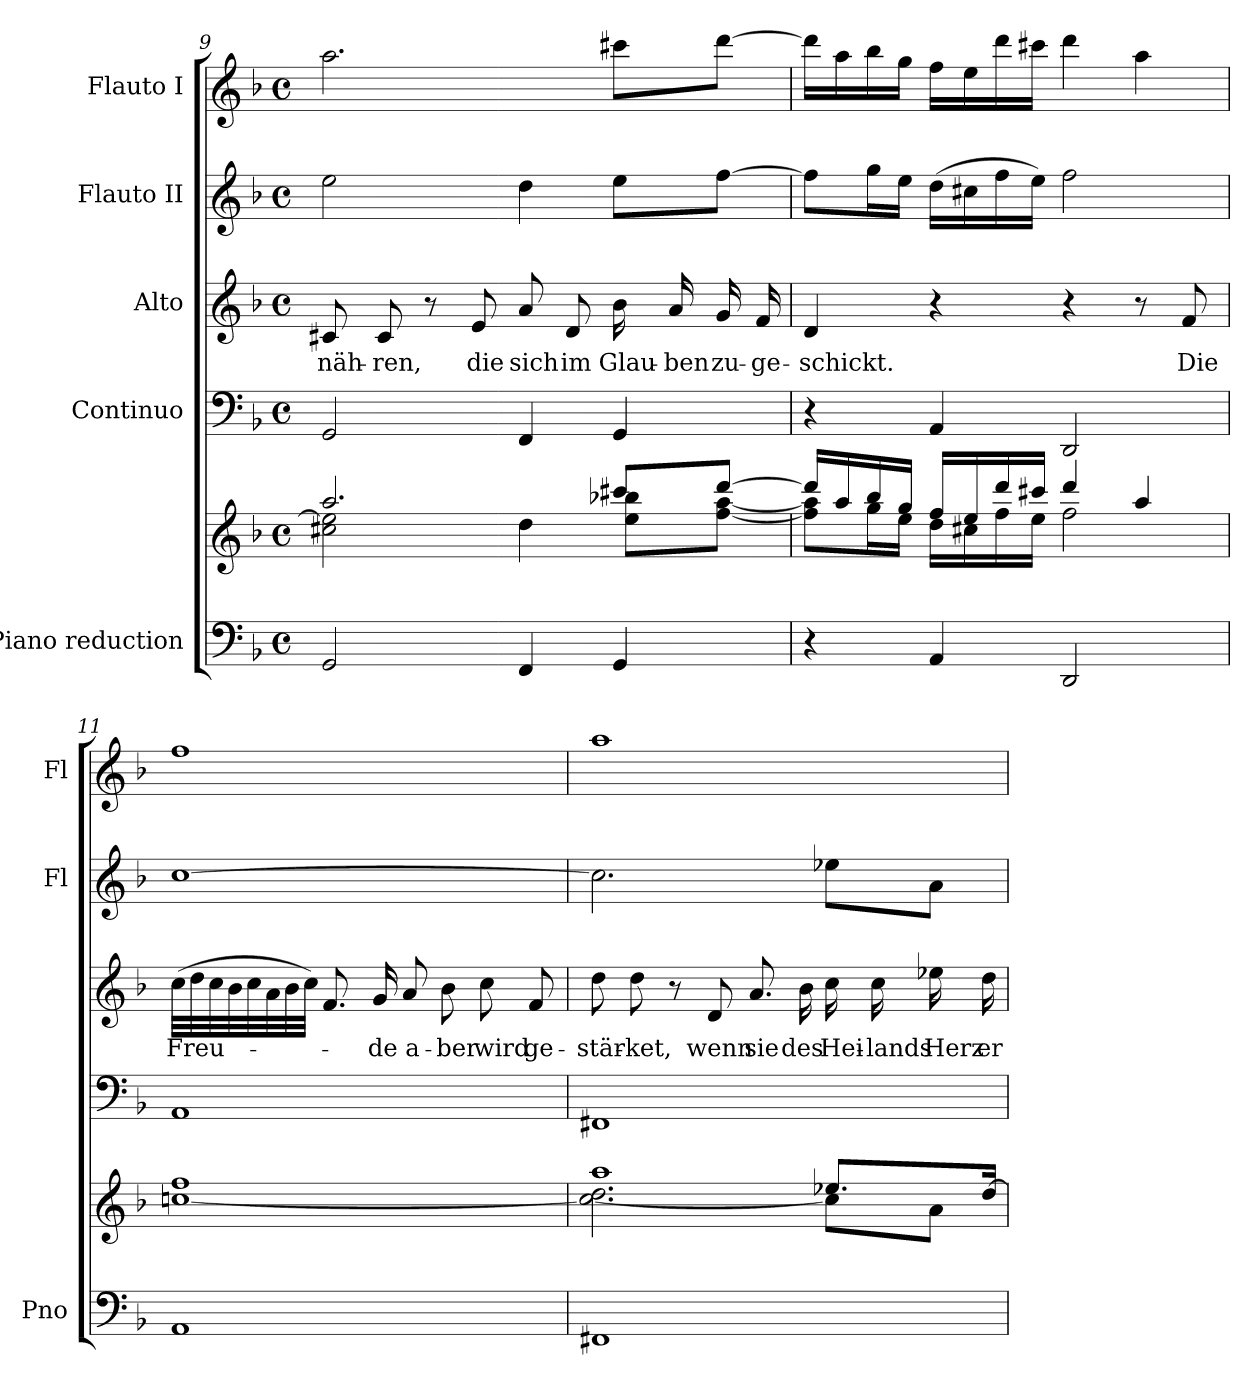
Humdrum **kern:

**kern	**kern	**kern	**kern	**text	**kern	**kern
*part5	*part5	*part4	*part3	*part3	*part2	*part1
*staff6	*staff5	*staff4	*staff3	*staff3	*staff2	*staff1
*I"Piano reduction	*	*I"Continuo	*I"Alto	*	*I"Flauto II	*I"Flauto I
*I'Pno	*	*	*	*	*I'Fl	*I'Fl
*clefF4	*clefG2	*clefF4	*clefG2	*	*clefG2	*clefG2
*k[b-]	*k[b-]	*k[b-]	*k[b-]	*	*k[b-]	*k[b-]
*M4/4	*M4/4	*M4/4	*M4/4	*	*M4/4	*M4/4
*met(c)	*met(c)	*met(c)	*met(c)	*	*met(c)	*met(c)
=9	=9	=9	=9	=9	=9	=9
*	*^	*	*	*	*	*
!	!	!	!	!	!LO:LY:b	!	!
2GG/	2.aa/	2cc#X\ 2ee\]	2GG/	8c#X/	näh-	2ee\	2.aa\
!	!	!	!	!	!LO:LY:b	!	!
.	.	.	.	8c#/	-ren,	.	.
.	.	.	.	8r	.	.	.
!	!	!	!	!	!LO:LY:b	!	!
.	.	.	.	8e/	die	.	.
!	!	!	!	!	!LO:LY:b	!	!
4FF/	.	4dd\	4FF/	8a/	sich	4dd\	.
!	!	!	!	!	!LO:LY:b	!	!
.	.	.	.	8d/	im	.	.
!	!	!	!	!	!LO:LY:b	!	!
4GG/	8ccc#X/L	8ee\ 8bb-X\L	4GG/	16b-\	Glau-	8ee\L	8ccc#X\L
!	!	!	!	!	!LO:LY:b	!	!
.	.	.	.	16a/	-ben	.	.
!	!	!	!	!	!LO:LY:b	!	!
.	[8ddd/J	[8ff\ [8aa\J	.	16g/	zu-	[8ff\J	[8ddd\J
!	!	!	!	!	!LO:LY:b	!	!
.	.	.	.	16f/	-ge-	.	.
!!LO:PB:g=z
=10	=10	=10	=10	=10	=10	=10	=10
!	!	!	!	!	!LO:LY:b	!	!
4r	16ddd/LL]	8ff\] 8aa\]L	4r	4d/	-schickt.	8ff\L]	16ddd\LL]
.	16aa/	.	.	.	.	.	16aa\
.	16bb-/	16gg\L	.	.	.	16gg\L	16bb-\
.	16gg/JJ	16ee\JJ	.	.	.	16ee\JJ	16gg\JJ
4AA/	16ff/LL	16dd\LL	4AA/	4r	.	(>16dd\LL	16ff\LL
.	16ee/	16cc#X\	.	.	.	16cc#X\	16ee\
.	16ddd/	16ff\	.	.	.	16ff\	16ddd\
.	16ccc#X/JJ	16ee\JJ	.	.	.	16ee\JJ)	16ccc#X\JJ
2DD/	4ddd/	2ff\	2DD/	4r	.	2ff\	4ddd\
.	4aa/	.	.	8r	.	.	4aa\
!	!	!	!	!	!LO:LY:b	!	!
.	.	.	.	8f/	Die	.	.
=11	=11	=11	=11	=11	=11	=11	=11
!	!	!	!	!	!LO:LY:b	!	!
1AA	1ff	[1ccn	1AA	(>32cc\LLL	Freu-	[1cc	1ff
.	.	.	.	32dd\	.	.	.
.	.	.	.	32cc\	.	.	.
.	.	.	.	32b-\	.	.	.
.	.	.	.	32cc\	.	.	.
.	.	.	.	32a\	.	.	.
.	.	.	.	32b-\	.	.	.
.	.	.	.	32cc\JJJ)	.	.	.
.	.	.	.	8.f/	.	.	.
!	!	!	!	!	!LO:LY:b	!	!
.	.	.	.	16g/	-de	.	.
!	!	!	!	!	!LO:LY:b	!	!
.	.	.	.	8a/	a-	.	.
!	!	!	!	!	!LO:LY:b	!	!
.	.	.	.	8b-\	-ber	.	.
!	!	!	!	!	!LO:LY:b	!	!
.	.	.	.	8cc\	wird	.	.
!	!	!	!	!	!LO:LY:b	!	!
.	.	.	.	8f/	ge-	.	.
=12	=12	=12	=12	=12	=12	=12	=12
*	*	*^	*	*	*	*	*
!	!	!	!	!	!	!LO:LY:b	!	!
1FF#X	1aa	2.cc\_ 2.dd\	2.ryy	1FF#X	8dd\	-stär-	2.cc\]	1aa
!	!	!	!	!	!	!LO:LY:b	!	!
.	.	.	.	.	8dd\	-ket,	.	.
.	.	.	.	.	8r	.	.	.
!	!	!	!	!	!	!LO:LY:b	!	!
.	.	.	.	.	8d/	wenn	.	.
!	!	!	!	!	!	!LO:LY:b	!	!
.	.	.	.	.	8.a/	sie	.	.
!	!	!	!	!	!	!LO:LY:b	!	!
.	.	.	.	.	16b-\	des	.	.
!	!	!	!	!	!	!LO:LY:b	!	!
.	.	8cc\L]	8.ee-X/L	.	16cc\	Hei-	8ee-X\L	.
!	!	!	!	!	!	!LO:LY:b	!	!
.	.	.	.	.	16cc\	-lands	.	.
!	!	!	!	!	!	!LO:LY:b	!	!
.	.	8a\J	.	.	16ee-X\	Herz	8a\J	.
!	!	!	!	!	!	!LO:LY:b	!	!
.	.	.	[16dd/Jk	.	16dd\	er-	.	.
*	*v	*v	*v	*	*	*	*	*
=	=	=	=	=	=	=
*-	*-	*-	*-	*-	*-	*-
